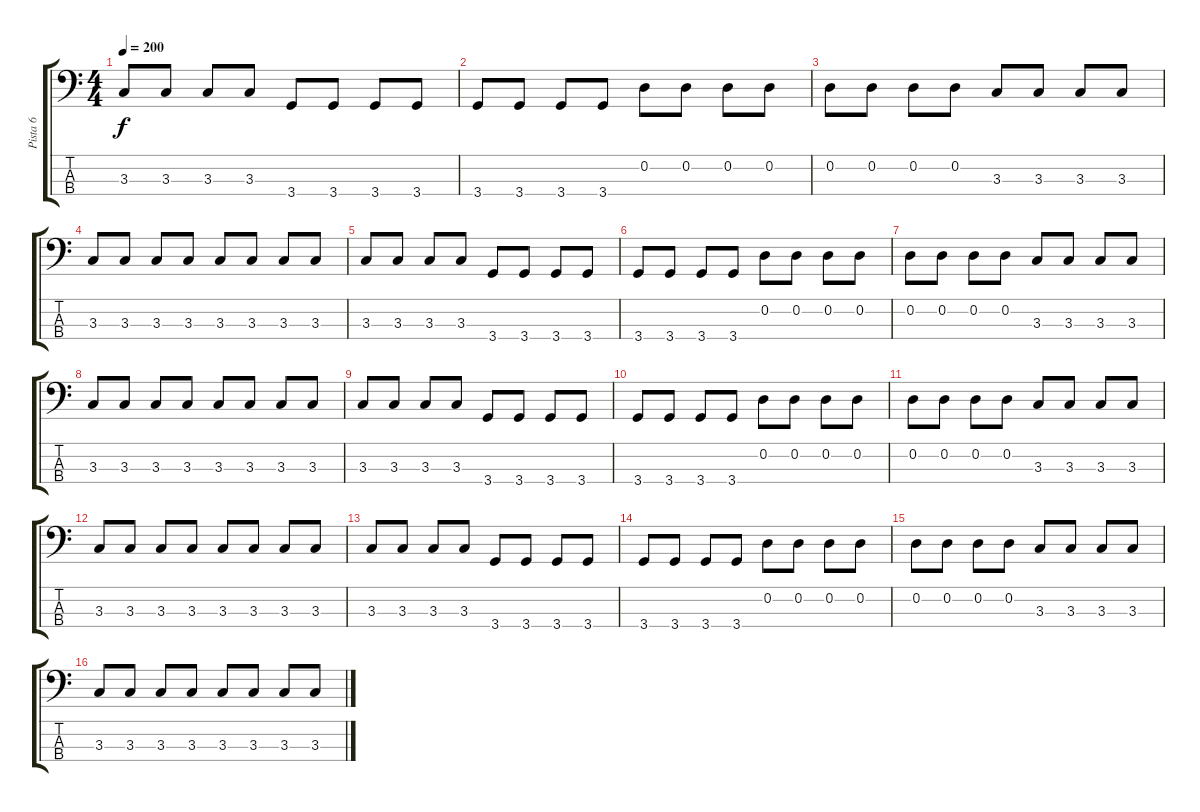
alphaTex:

\track ("Pista 6" "Pista 6") {instrument fretlessbass}
\staff {score tabs}
\tuning (G2 D2 A1 E1) {hide}
\ts (4 4)
\tempo 200
\clef f4
\ks c
3.3.8{dy f} 3.3.8 3.3.8 3.3.8 3.4.8 3.4.8 3.4.8 3.4.8 |
3.4.8 3.4.8 3.4.8 3.4.8 0.2.8 0.2.8 0.2.8 0.2.8 |
0.2.8 0.2.8 0.2.8 0.2.8 3.3.8 3.3.8 3.3.8 3.3.8 |
3.3.8 3.3.8 3.3.8 3.3.8 3.3.8 3.3.8 3.3.8 3.3.8 |
3.3.8 3.3.8 3.3.8 3.3.8 3.4.8 3.4.8 3.4.8 3.4.8 |
3.4.8 3.4.8 3.4.8 3.4.8 0.2.8 0.2.8 0.2.8 0.2.8 |
0.2.8 0.2.8 0.2.8 0.2.8 3.3.8 3.3.8 3.3.8 3.3.8 |
3.3.8 3.3.8 3.3.8 3.3.8 3.3.8 3.3.8 3.3.8 3.3.8 |
3.3.8 3.3.8 3.3.8 3.3.8 3.4.8 3.4.8 3.4.8 3.4.8 |
3.4.8 3.4.8 3.4.8 3.4.8 0.2.8 0.2.8 0.2.8 0.2.8 |
0.2.8 0.2.8 0.2.8 0.2.8 3.3.8 3.3.8 3.3.8 3.3.8 |
3.3.8 3.3.8 3.3.8 3.3.8 3.3.8 3.3.8 3.3.8 3.3.8 |
3.3.8 3.3.8 3.3.8 3.3.8 3.4.8 3.4.8 3.4.8 3.4.8 |
3.4.8 3.4.8 3.4.8 3.4.8 0.2.8 0.2.8 0.2.8 0.2.8 |
0.2.8 0.2.8 0.2.8 0.2.8 3.3.8 3.3.8 3.3.8 3.3.8 |
3.3.8 3.3.8 3.3.8 3.3.8 3.3.8 3.3.8 3.3.8 3.3.8
